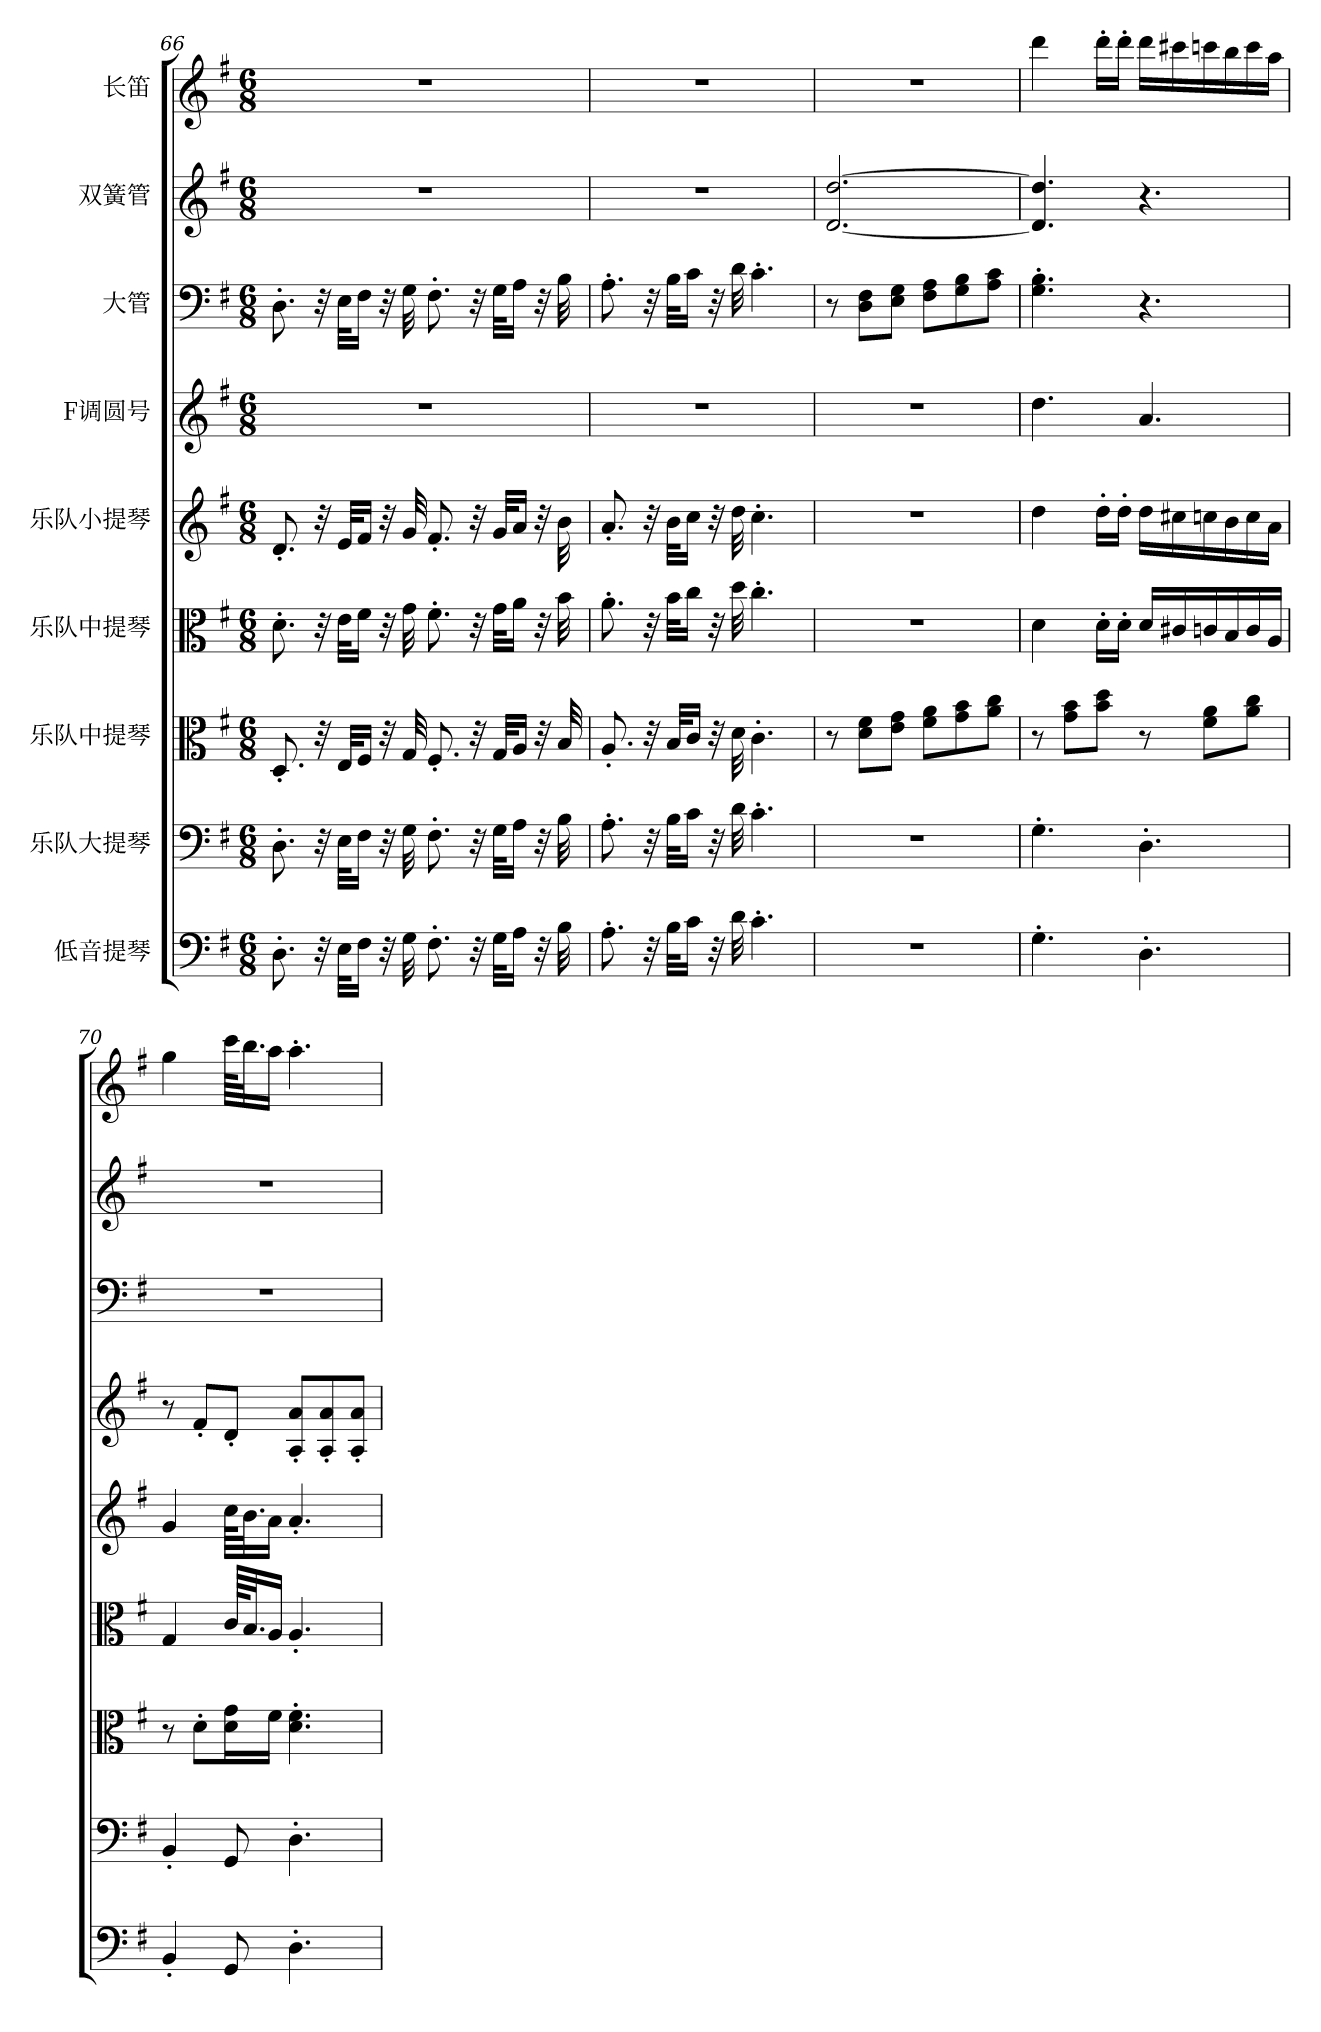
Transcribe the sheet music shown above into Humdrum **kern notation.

**kern	**kern	**kern	**kern	**kern	**kern	**kern	**kern	**kern
*part9	*part8	*part7	*part6	*part5	*part4	*part3	*part2	*part1
*staff9	*staff8	*staff7	*staff6	*staff5	*staff4	*staff3	*staff2	*staff1
*I"低音提琴	*I"乐队大提琴	*I"乐队中提琴	*I"乐队中提琴	*I"乐队小提琴	*I"F调圆号	*I"大管	*I"双簧管	*I"长笛
*clefF4	*clefF4	*clefC3	*clefC3	*clefG2	*clefG2	*clefF4	*clefG2	*clefG2
*ITrd7c12	*	*	*	*	*ITrd4c7	*	*	*
*k[f#]	*k[f#]	*k[f#]	*k[f#]	*k[f#]	*k[]	*k[f#]	*k[f#]	*k[f#]
*M6/8	*M6/8	*M6/8	*M6/8	*M6/8	*M6/8	*M6/8	*M6/8	*M6/8
=66	=66	=66	=66	=66	=66	=66	=66	=66
8.DD'\	8.D'\	8.D'/	8.d'\	8.d'/	2.r	8.D'\	2.r	2.r
32r	32r	32r	32r	32r	.	32r	.	.
32EE\KLL	32E\KLL	32E/KLL	32e\KLL	32e/KLL	.	32E\KLL	.	.
16FF#\JJ	16F#\JJ	16F#/JJ	16f#\JJ	16f#/JJ	.	16F#\JJ	.	.
32r	32r	32r	32r	32r	.	32r	.	.
32GG\	32G\	32G/	32g\	32g/	.	32G\	.	.
8.FF#'\	8.F#'\	8.F#'/	8.f#'\	8.f#'/	.	8.F#'\	.	.
32r	32r	32r	32r	32r	.	32r	.	.
32GG\KLL	32G\KLL	32G/KLL	32g\KLL	32g/KLL	.	32G\KLL	.	.
16AA\JJ	16A\JJ	16A/JJ	16a\JJ	16a/JJ	.	16A\JJ	.	.
32r	32r	32r	32r	32r	.	32r	.	.
32BB\	32B\	32B/	32b\	32b\	.	32B\	.	.
=67	=67	=67	=67	=67	=67	=67	=67	=67
8.AA'\	8.A'\	8.A'/	8.a'\	8.a'/	2.r	8.A'\	2.r	2.r
32r	32r	32r	32r	32r	.	32r	.	.
32BB\KLL	32B\KLL	32B/KLL	32b\KLL	32b\KLL	.	32B\KLL	.	.
16C\JJ	16c\JJ	16c/JJ	16cc\JJ	16cc\JJ	.	16c\JJ	.	.
32r	32r	32r	32r	32r	.	32r	.	.
32D\	32d\	32d\	32dd\	32dd\	.	32d\	.	.
4.C'\	4.c'\	4.c'\	4.cc'\	4.cc'\	.	4.c'\	.	.
=68	=68	=68	=68	=68	=68	=68	=68	=68
2.r	2.r	8r	2.r	2.r	2.r	8r	[2.d/ [2.dd/	2.r
.	.	8d\ 8f#\L	.	.	.	8D\ 8F#\L	.	.
.	.	8e\ 8g\J	.	.	.	8E\ 8G\J	.	.
.	.	8f#\ 8a\L	.	.	.	8F#\ 8A\L	.	.
.	.	8g\ 8b\	.	.	.	8G\ 8B\	.	.
.	.	8a\ 8cc\J	.	.	.	8A\ 8c\J	.	.
!!LO:PB:g=z
=69	=69	=69	=69	=69	=69	=69	=69	=69
4.GG'\	4.G'\	8r	4d\	4dd\	4.g\	4.G\' 4.B\'	4.d/] 4.dd/]	4ddd\
.	.	8g\ 8b\L	.	.	.	.	.	.
.	.	8b\ 8dd\J	16d'\LL	16dd'\LL	.	.	.	16ddd'\LL
.	.	.	16d'\JJ	16dd'\JJ	.	.	.	16ddd'\JJ
4.DD'\	4.D'\	8r	16d/LL	16dd\LL	4.d/	4.r	4.r	16ddd\LL
.	.	.	16c#X/	16cc#X\	.	.	.	16ccc#X\
.	.	8f#\ 8a\L	16cn/	16ccn\	.	.	.	16cccn\
.	.	.	16B/	16b\	.	.	.	16bb\
.	.	8a\ 8cc\J	16c/	16cc\	.	.	.	16ccc\
.	.	.	16A/JJ	16a\JJ	.	.	.	16aa\JJ
=70	=70	=70	=70	=70	=70	=70	=70	=70
4BBB'/	4BB'/	8r	4G/	4g/	8r	2.r	2.r	4gg\
.	.	8d'\L	.	.	8B'/L	.	.	.
8GGG/	8GG/	16d\ 16g\L	64c/KLLL	64cc\KLLL	8G'/J	.	.	64ccc\KLLL
.	.	.	32.B/J	32.b\J	.	.	.	32.bb\J
.	.	16f#\JJ	16A/JJ	16a\JJ	.	.	.	16aa\JJ
4.DD'\	4.D'\	4.d\' 4.f#\'	4.A'/	4.a'/	8D/' 8d/'L	.	.	4.aa'\
.	.	.	.	.	8D/' 8d/'	.	.	.
.	.	.	.	.	8D/' 8d/'J	.	.	.
=	=	=	=	=	=	=	=	=
*-	*-	*-	*-	*-	*-	*-	*-	*-
